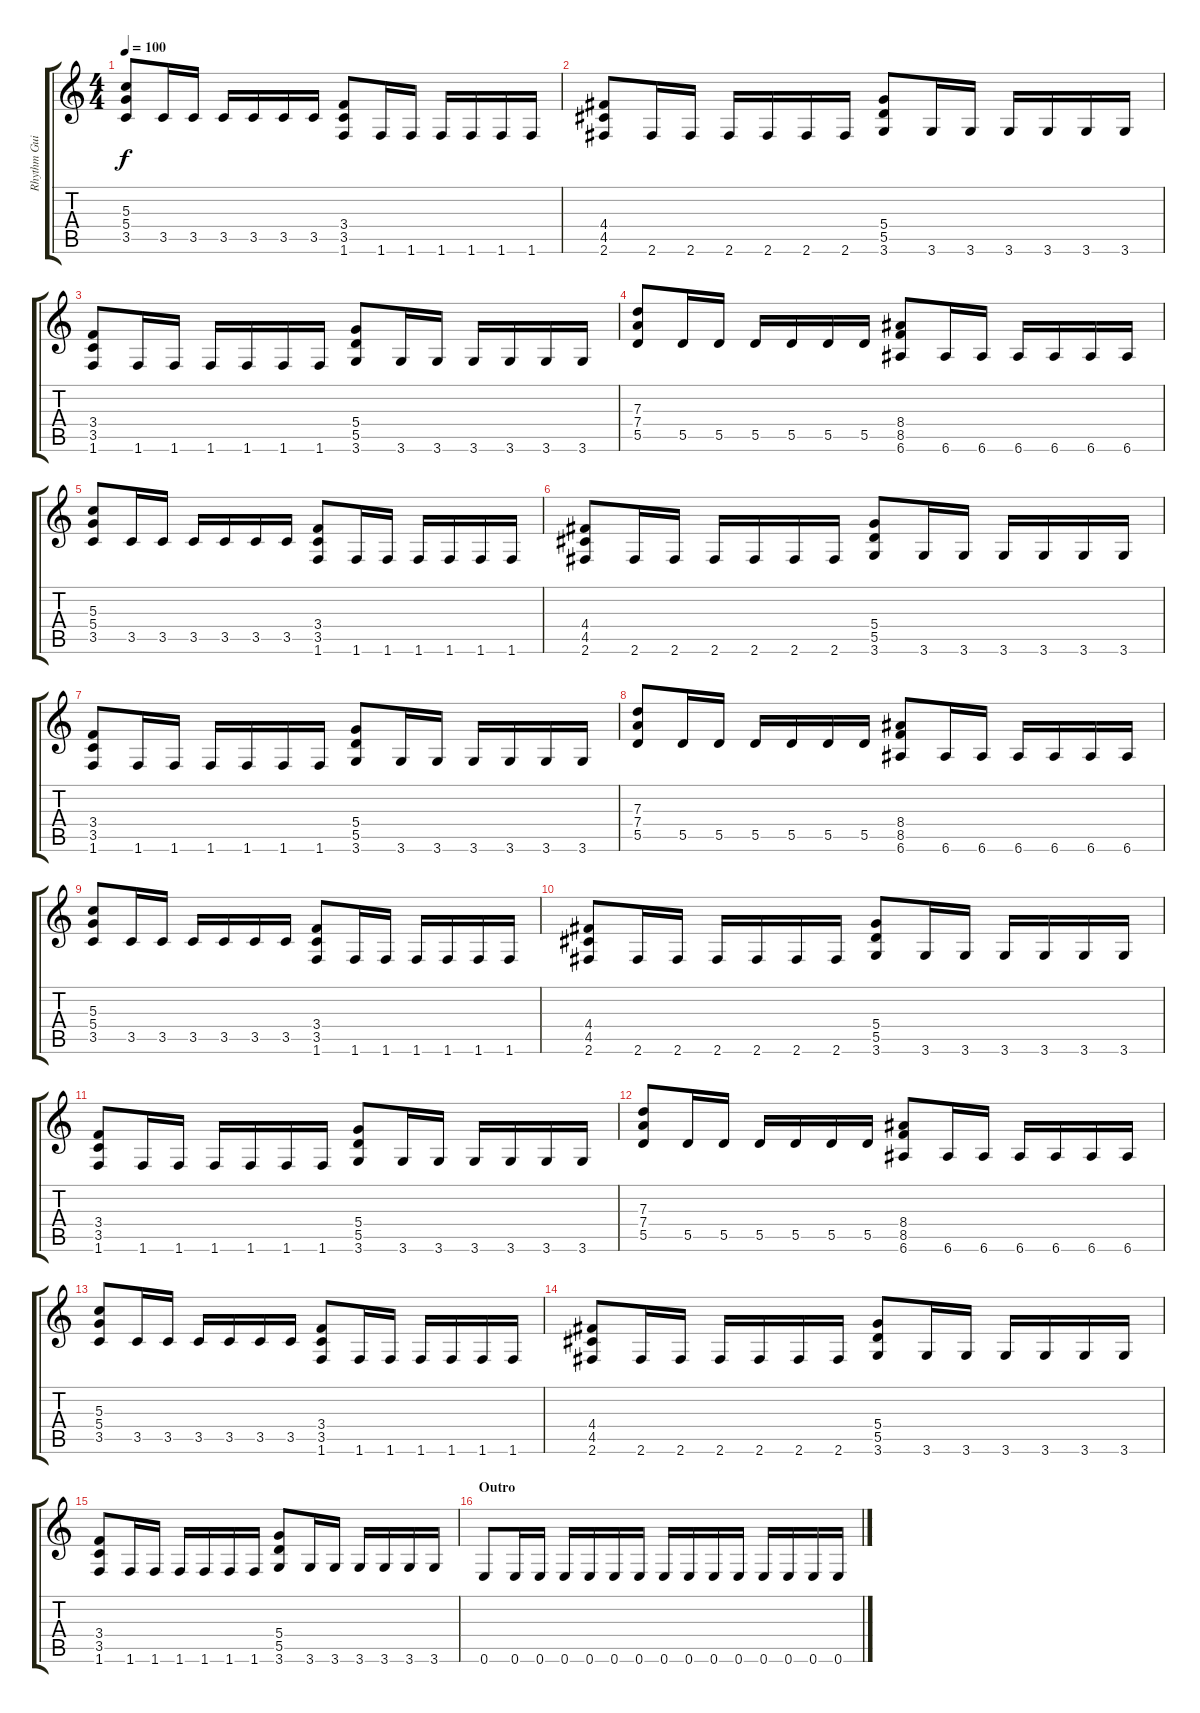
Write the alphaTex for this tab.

\track ("Rhythm Guitar" "Rhythm Gui") {instrument distortionguitar}
\staff {score tabs}
\tuning (E4 B3 G3 D3 A2 E2) {hide}
\ts (4 4)
\tempo 100
\clef g2
\ks c
(5.3 5.4 3.5).8{dy f} 3.5.16 3.5.16 3.5.16 3.5.16 3.5.16 3.5.16 (3.4 3.5 1.6).8 1.6.16 1.6.16 1.6.16 1.6.16 1.6.16 1.6.16 |
(4.4 4.5 2.6).8 2.6.16 2.6.16 2.6.16 2.6.16 2.6.16 2.6.16 (5.4 5.5 3.6).8 3.6.16 3.6.16 3.6.16 3.6.16 3.6.16 3.6.16 |
(3.4 3.5 1.6).8 1.6.16 1.6.16 1.6.16 1.6.16 1.6.16 1.6.16 (5.4 5.5 3.6).8 3.6.16 3.6.16 3.6.16 3.6.16 3.6.16 3.6.16 |
(7.3 7.4 5.5).8 5.5.16 5.5.16 5.5.16 5.5.16 5.5.16 5.5.16 (8.4 8.5 6.6).8 6.6.16 6.6.16 6.6.16 6.6.16 6.6.16 6.6.16 |
(5.3 5.4 3.5).8 3.5.16 3.5.16 3.5.16 3.5.16 3.5.16 3.5.16 (3.4 3.5 1.6).8 1.6.16 1.6.16 1.6.16 1.6.16 1.6.16 1.6.16 |
(4.4 4.5 2.6).8 2.6.16 2.6.16 2.6.16 2.6.16 2.6.16 2.6.16 (5.4 5.5 3.6).8 3.6.16 3.6.16 3.6.16 3.6.16 3.6.16 3.6.16 |
(3.4 3.5 1.6).8 1.6.16 1.6.16 1.6.16 1.6.16 1.6.16 1.6.16 (5.4 5.5 3.6).8 3.6.16 3.6.16 3.6.16 3.6.16 3.6.16 3.6.16 |
(7.3 7.4 5.5).8 5.5.16 5.5.16 5.5.16 5.5.16 5.5.16 5.5.16 (8.4 8.5 6.6).8 6.6.16 6.6.16 6.6.16 6.6.16 6.6.16 6.6.16 |
(5.3 5.4 3.5).8 3.5.16 3.5.16 3.5.16 3.5.16 3.5.16 3.5.16 (3.4 3.5 1.6).8 1.6.16 1.6.16 1.6.16 1.6.16 1.6.16 1.6.16 |
(4.4 4.5 2.6).8 2.6.16 2.6.16 2.6.16 2.6.16 2.6.16 2.6.16 (5.4 5.5 3.6).8 3.6.16 3.6.16 3.6.16 3.6.16 3.6.16 3.6.16 |
(3.4 3.5 1.6).8 1.6.16 1.6.16 1.6.16 1.6.16 1.6.16 1.6.16 (5.4 5.5 3.6).8 3.6.16 3.6.16 3.6.16 3.6.16 3.6.16 3.6.16 |
(7.3 7.4 5.5).8 5.5.16 5.5.16 5.5.16 5.5.16 5.5.16 5.5.16 (8.4 8.5 6.6).8 6.6.16 6.6.16 6.6.16 6.6.16 6.6.16 6.6.16 |
(5.3 5.4 3.5).8 3.5.16 3.5.16 3.5.16 3.5.16 3.5.16 3.5.16 (3.4 3.5 1.6).8 1.6.16 1.6.16 1.6.16 1.6.16 1.6.16 1.6.16 |
(4.4 4.5 2.6).8 2.6.16 2.6.16 2.6.16 2.6.16 2.6.16 2.6.16 (5.4 5.5 3.6).8 3.6.16 3.6.16 3.6.16 3.6.16 3.6.16 3.6.16 |
(3.4 3.5 1.6).8 1.6.16 1.6.16 1.6.16 1.6.16 1.6.16 1.6.16 (5.4 5.5 3.6).8 3.6.16 3.6.16 3.6.16 3.6.16 3.6.16 3.6.16 |
\section ("" "Outro")
0.6.8 0.6.16 0.6.16 0.6.16 0.6.16 0.6.16 0.6.16 0.6.16 0.6.16 0.6.16 0.6.16 0.6.16 0.6.16 0.6.16 0.6.16
